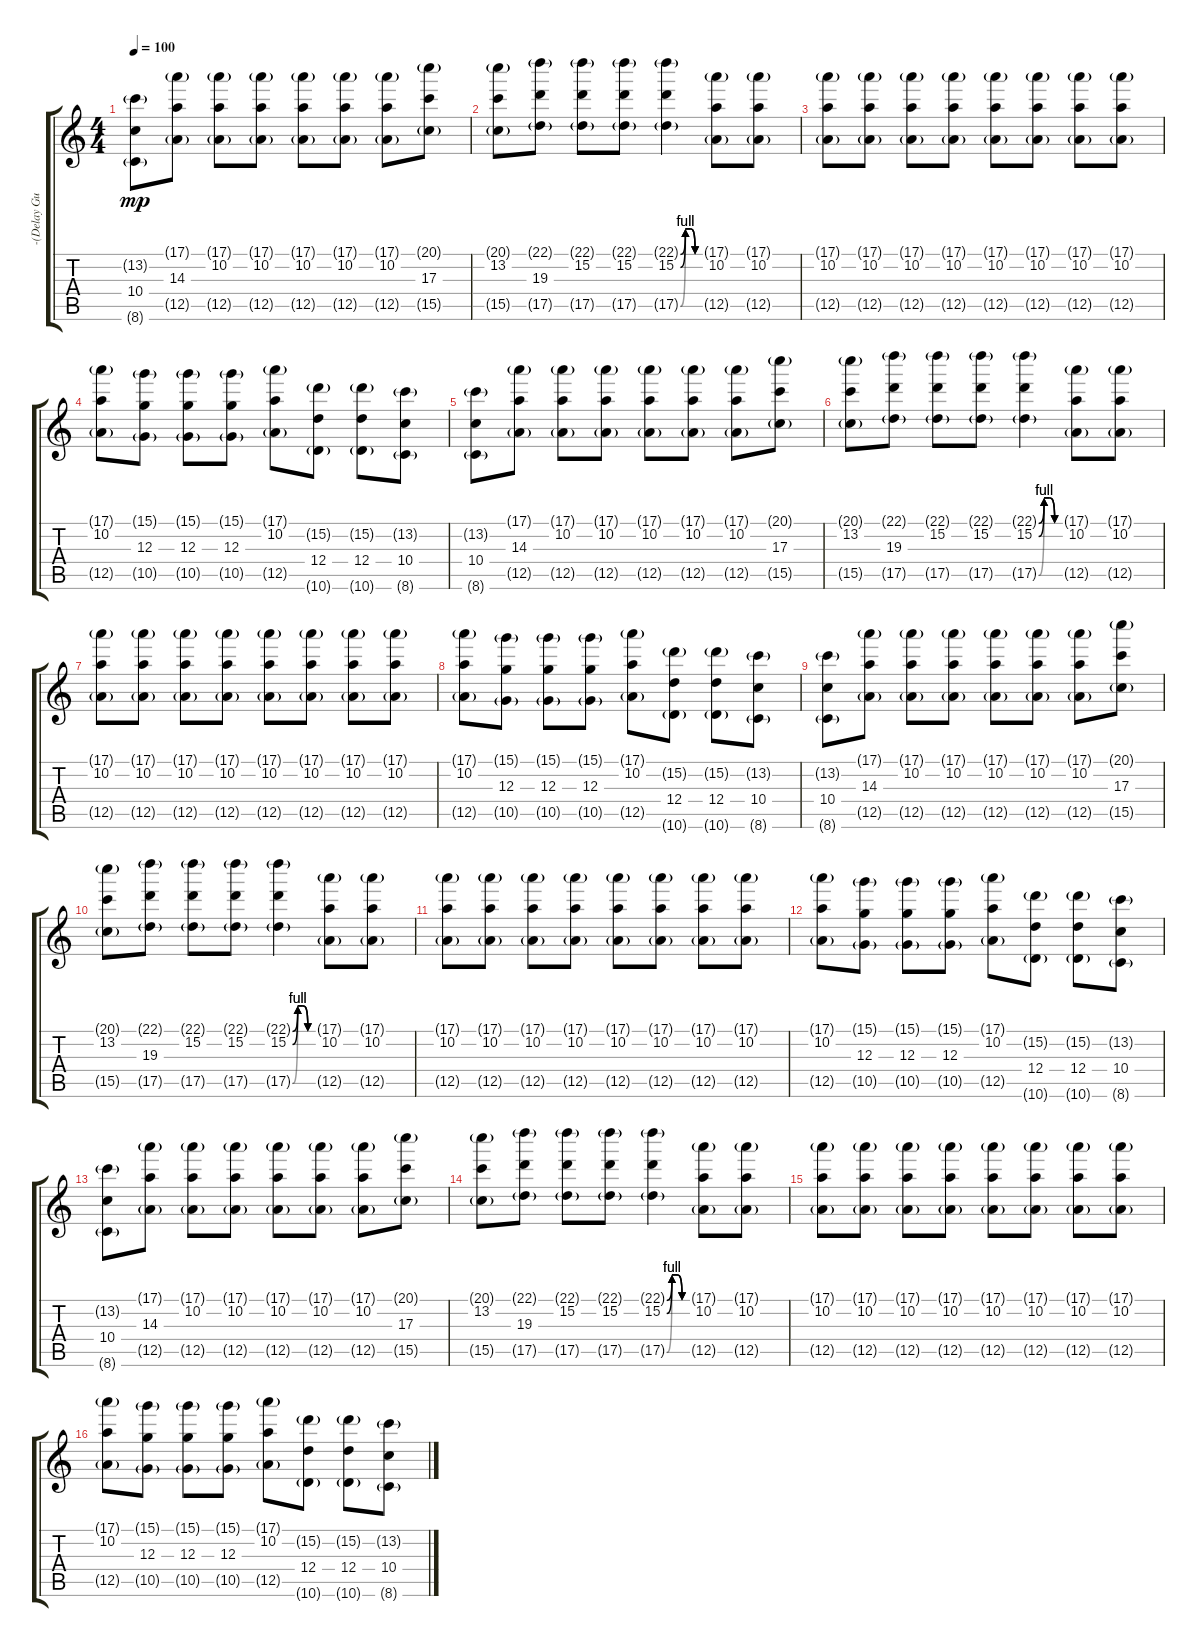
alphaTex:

\track ("-(Delay Guitar 2)-" "-(Delay Gu") {instrument distortionguitar}
\staff {score tabs}
\tuning (E4 B3 G3 D3 A2 E2) {hide}
\ts (4 4)
\tempo 100
\clef g2
\ks c
(13.2{g} 10.4 8.6{g}).8{dy mp} (17.1{g} 14.3 12.5{g}).8 (17.1{g} 10.2 12.5{g}).8 (17.1{g} 10.2 12.5{g}).8 (17.1{g} 10.2 12.5{g}).8 (17.1{g} 10.2 12.5{g}).8 (17.1{g} 10.2 12.5{g}).8 (20.1{g} 17.3 15.5{g}).8 |
(20.1{g} 13.2 15.5{g}).8 (22.1{g} 19.3 17.5{g}).8 (22.1{g} 15.2 17.5{g}).8 (22.1{g} 15.2 17.5{g}).8 (22.1{be (custom 0 0 15 4 30 4 45 0 60 0) g} 15.2{be (custom 0 0 15 4 30 4 45 0 60 0)} 17.5{be (custom 0 0 15 4 30 4 45 0 60 0) g}).4 (17.1{g} 10.2 12.5{g}).8 (17.1{g} 10.2 12.5{g}).8 |
(17.1{g} 10.2 12.5{g}).8 (17.1{g} 10.2 12.5{g}).8 (17.1{g} 10.2 12.5{g}).8 (17.1{g} 10.2 12.5{g}).8 (17.1{g} 10.2 12.5{g}).8 (17.1{g} 10.2 12.5{g}).8 (17.1{g} 10.2 12.5{g}).8 (17.1{g} 10.2 12.5{g}).8 |
(17.1{g} 10.2 12.5{g}).8 (15.1{g} 12.3 10.5{g}).8 (15.1{g} 12.3 10.5{g}).8 (15.1{g} 12.3 10.5{g}).8 (17.1{g} 10.2 12.5{g}).8 (15.2{g} 12.4 10.6{g}).8 (15.2{g} 12.4 10.6{g}).8 (13.2{g} 10.4 8.6{g}).8 |
(13.2{g} 10.4 8.6{g}).8 (17.1{g} 14.3 12.5{g}).8 (17.1{g} 10.2 12.5{g}).8 (17.1{g} 10.2 12.5{g}).8 (17.1{g} 10.2 12.5{g}).8 (17.1{g} 10.2 12.5{g}).8 (17.1{g} 10.2 12.5{g}).8 (20.1{g} 17.3 15.5{g}).8 |
(20.1{g} 13.2 15.5{g}).8 (22.1{g} 19.3 17.5{g}).8 (22.1{g} 15.2 17.5{g}).8 (22.1{g} 15.2 17.5{g}).8 (22.1{be (custom 0 0 15 4 30 4 45 0 60 0) g} 15.2{be (custom 0 0 15 4 30 4 45 0 60 0)} 17.5{be (custom 0 0 15 4 30 4 45 0 60 0) g}).4 (17.1{g} 10.2 12.5{g}).8 (17.1{g} 10.2 12.5{g}).8 |
(17.1{g} 10.2 12.5{g}).8 (17.1{g} 10.2 12.5{g}).8 (17.1{g} 10.2 12.5{g}).8 (17.1{g} 10.2 12.5{g}).8 (17.1{g} 10.2 12.5{g}).8 (17.1{g} 10.2 12.5{g}).8 (17.1{g} 10.2 12.5{g}).8 (17.1{g} 10.2 12.5{g}).8 |
(17.1{g} 10.2 12.5{g}).8 (15.1{g} 12.3 10.5{g}).8 (15.1{g} 12.3 10.5{g}).8 (15.1{g} 12.3 10.5{g}).8 (17.1{g} 10.2 12.5{g}).8 (15.2{g} 12.4 10.6{g}).8 (15.2{g} 12.4 10.6{g}).8 (13.2{g} 10.4 8.6{g}).8 |
(13.2{g} 10.4 8.6{g}).8 (17.1{g} 14.3 12.5{g}).8 (17.1{g} 10.2 12.5{g}).8 (17.1{g} 10.2 12.5{g}).8 (17.1{g} 10.2 12.5{g}).8 (17.1{g} 10.2 12.5{g}).8 (17.1{g} 10.2 12.5{g}).8 (20.1{g} 17.3 15.5{g}).8 |
(20.1{g} 13.2 15.5{g}).8 (22.1{g} 19.3 17.5{g}).8 (22.1{g} 15.2 17.5{g}).8 (22.1{g} 15.2 17.5{g}).8 (22.1{be (custom 0 0 15 4 30 4 45 0 60 0) g} 15.2{be (custom 0 0 15 4 30 4 45 0 60 0)} 17.5{be (custom 0 0 15 4 30 4 45 0 60 0) g}).4 (17.1{g} 10.2 12.5{g}).8 (17.1{g} 10.2 12.5{g}).8 |
(17.1{g} 10.2 12.5{g}).8 (17.1{g} 10.2 12.5{g}).8 (17.1{g} 10.2 12.5{g}).8 (17.1{g} 10.2 12.5{g}).8 (17.1{g} 10.2 12.5{g}).8 (17.1{g} 10.2 12.5{g}).8 (17.1{g} 10.2 12.5{g}).8 (17.1{g} 10.2 12.5{g}).8 |
(17.1{g} 10.2 12.5{g}).8 (15.1{g} 12.3 10.5{g}).8 (15.1{g} 12.3 10.5{g}).8 (15.1{g} 12.3 10.5{g}).8 (17.1{g} 10.2 12.5{g}).8 (15.2{g} 12.4 10.6{g}).8 (15.2{g} 12.4 10.6{g}).8 (13.2{g} 10.4 8.6{g}).8 |
(13.2{g} 10.4 8.6{g}).8{volume 3} (17.1{g} 14.3 12.5{g}).8 (17.1{g} 10.2 12.5{g}).8 (17.1{g} 10.2 12.5{g}).8 (17.1{g} 10.2 12.5{g}).8 (17.1{g} 10.2 12.5{g}).8 (17.1{g} 10.2 12.5{g}).8 (20.1{g} 17.3 15.5{g}).8 |
(20.1{g} 13.2 15.5{g}).8 (22.1{g} 19.3 17.5{g}).8 (22.1{g} 15.2 17.5{g}).8 (22.1{g} 15.2 17.5{g}).8 (22.1{be (custom 0 0 15 4 30 4 45 0 60 0) g} 15.2{be (custom 0 0 15 4 30 4 45 0 60 0)} 17.5{be (custom 0 0 15 4 30 4 45 0 60 0) g}).4 (17.1{g} 10.2 12.5{g}).8 (17.1{g} 10.2 12.5{g}).8 |
(17.1{g} 10.2 12.5{g}).8{volume 0} (17.1{g} 10.2 12.5{g}).8 (17.1{g} 10.2 12.5{g}).8 (17.1{g} 10.2 12.5{g}).8 (17.1{g} 10.2 12.5{g}).8 (17.1{g} 10.2 12.5{g}).8 (17.1{g} 10.2 12.5{g}).8 (17.1{g} 10.2 12.5{g}).8 |
(17.1{g} 10.2 12.5{g}).8 (15.1{g} 12.3 10.5{g}).8 (15.1{g} 12.3 10.5{g}).8 (15.1{g} 12.3 10.5{g}).8 (17.1{g} 10.2 12.5{g}).8 (15.2{g} 12.4 10.6{g}).8 (15.2{g} 12.4 10.6{g}).8 (13.2{g} 10.4 8.6{g}).8
